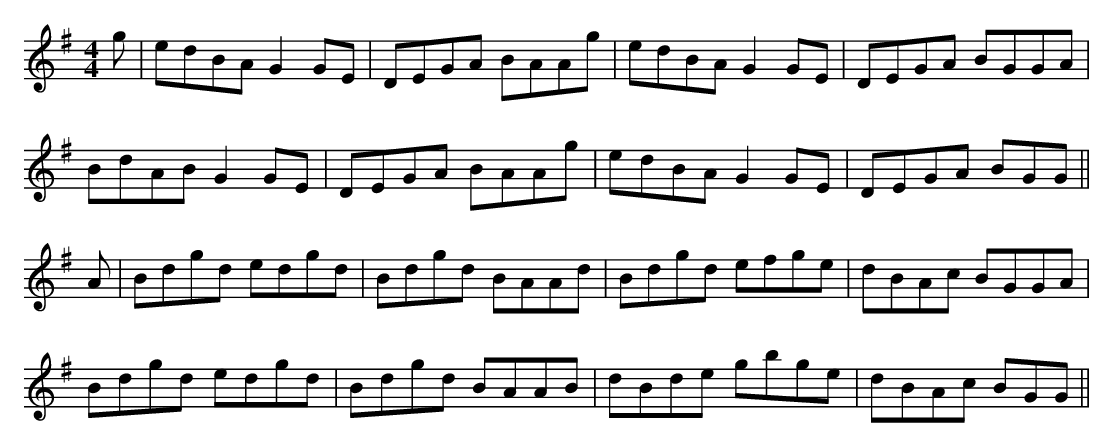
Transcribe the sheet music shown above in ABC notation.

X:1
M:4/4
K:G
g|edBA G2 GE|DEGA BAAg|edBA G2 GE|DEGA BGGA|
BdAB G2 GE|DEGA BAAg|edBA G2 GE|DEGA BGG||
A|Bdgd edgd|Bdgd BAAd|Bdgd efge|dBAc BGGA|
Bdgd edgd|Bdgd BAAB|dBde gbge|dBAc BGG||
